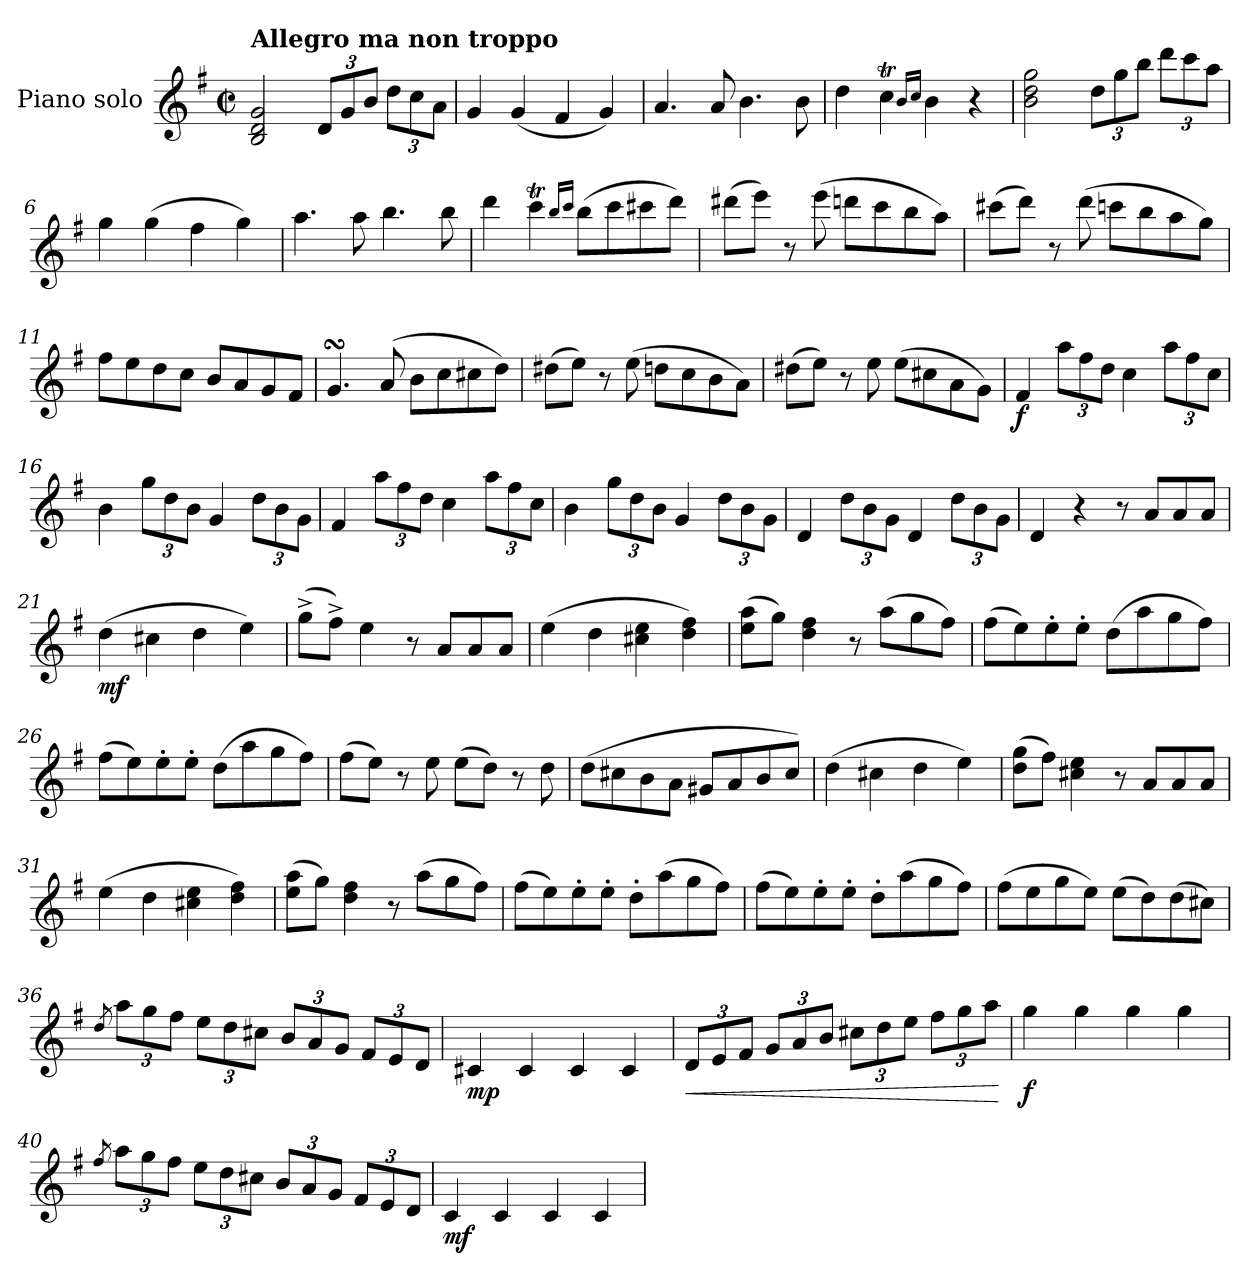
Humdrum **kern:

**kern	**dynam
*part1	*part1
*staff1	*staff1
*I"Piano solo	*
*I'Pno. solo	*
*clefG2	*
*k[f#]	*
*M2/2	*
*met(c|)	*
=1	=1
!LO:TX:a:B:t=Allegro ma non troppo	!
2B/ 2d/ 2g/	.
*Xbrackettup	*
12d/L	.
12g/	.
12b/J	.
12dd\L	.
12cc\	.
12a\J	.
=2	=2
4g/	.
(<4g/	.
4f#/	.
4g/)	.
=3	=3
4.a/	.
8a/	.
4.b\	.
8b\	.
=4	=4
4dd\	.
4ccT\	.
16qb/LL	.
16qcc/JJ	.
4b\	.
4r	.
!!LO:LB:g=z
=5	=5
2b\ 2dd\ 2gg\	.
12dd\L	.
12gg\	.
12bb\J	.
12ddd\L	.
12ccc\	.
12aa\J	.
=6	=6
4gg\	.
(>4gg\	.
4ff#\	.
4gg\)	.
=7	=7
4.aa\	.
8aa\	.
4.bb\	.
8bb\	.
=8	=8
4ddd\	.
4cccT\	.
16qbb/LL	.
16qccc/JJ	.
(>8bb\L	.
8ccc\	.
8ccc#X\	.
8ddd\J)	.
!!LO:LB:g=z
=9	=9
(>8ddd#X\L	.
8eee\J)	.
8r	.
(>8eee\	.
8dddn\L	.
8ccc\	.
8bb\	.
8aa\J)	.
=10	=10
(>8ccc#X\L	.
8ddd\J)	.
8r	.
(>8ddd\	.
8cccn\L	.
8bb\	.
8aa\	.
8gg\J)	.
=11	=11
8ff#\L	.
8ee\	.
8dd\	.
8cc\J	.
8b/L	.
8a/	.
8g/	.
8f#/J	.
=12	=12
4.gsSSs/	.
(>8a/	.
8b\L	.
8cc\	.
8cc#X\	.
8dd\J)	.
!!LO:LB:g=z
=13	=13
(>8dd#X\L	.
8ee\J)	.
8r	.
(>8ee\	.
8ddn\L	.
8cc\	.
8b\	.
8a\J)	.
=14	=14
(>8dd#X\L	.
8ee\J)	.
8r	.
8ee\	.
(>8ee\L	.
8cc#X\	.
8a\	.
8g\J)	.
=15	=15
!	!LO:DY:b
4f#/	f
12aa\L	.
12ff#\	.
12dd\J	.
4cc\	.
12aa\L	.
12ff#\	.
12cc\J	.
!!LO:LB:g=z
=16	=16
4b\	.
12gg\L	.
12dd\	.
12b\J	.
4g/	.
12dd\L	.
12b\	.
12g\J	.
=17	=17
4f#/	.
12aa\L	.
12ff#\	.
12dd\J	.
4cc\	.
12aa\L	.
12ff#\	.
12cc\J	.
=18	=18
4b\	.
12gg\L	.
12dd\	.
12b\J	.
4g/	.
12dd\L	.
12b\	.
12g\J	.
!!LO:LB:g=z
=19	=19
4d/	.
12dd\L	.
12b\	.
12g\J	.
4d/	.
12dd\L	.
12b\	.
12g\J	.
=20	=20
4d/	.
4r	.
8r	.
8a/L	.
8a/	.
8a/J	.
=21	=21
!	!LO:DY:b
(>4dd\	mf
4cc#X\	.
4dd\	.
4ee\)	.
!!LO:PB:g=z
=22	=22
(>8gg^\L	.
8ff#^\J)	.
4ee\	.
8r	.
8a/L	.
8a/	.
8a/J	.
=23	=23
(>4ee\	.
4dd\	.
4cc#X\ 4ee\	.
4dd\ 4ff#\)	.
=24	=24
(>8ee\ 8aa\L	.
8gg\J)	.
4dd\ 4ff#\	.
8r	.
(>8aa\L	.
8gg\	.
8ff#\J)	.
=25	=25
(>8ff#\L	.
8ee\)	.
8ee'\	.
8ee'\J	.
(>8dd\L	.
8aa\	.
8gg\	.
8ff#\J)	.
!!LO:LB:g=z
=26	=26
(>8ff#\L	.
8ee\)	.
8ee'\	.
8ee'\J	.
(>8dd\L	.
8aa\	.
8gg\	.
8ff#\J)	.
=27	=27
(>8ff#\L	.
8ee\J)	.
8r	.
8ee\	.
(>8ee\L	.
8dd\J)	.
8r	.
8dd\	.
=28	=28
(>8dd\L	.
8cc#X\	.
8b\	.
8a\J	.
8g#X/L	.
8a/	.
8b/	.
8cc#/J)	.
=29	=29
(>4dd\	.
4cc#X\	.
4dd\	.
4ee\)	.
!!LO:LB:g=z
=30	=30
(>8dd\ 8gg\L	.
8ff#\J)	.
4cc#X\ 4ee\	.
8r	.
8a/L	.
8a/	.
8a/J	.
=31	=31
(>4ee\	.
4dd\	.
4cc#X\ 4ee\	.
4dd\ 4ff#\)	.
=32	=32
(>8ee\ 8aa\L	.
8gg\J)	.
4dd\ 4ff#\	.
8r	.
(>8aa\L	.
8gg\	.
8ff#\J)	.
=33	=33
(>8ff#\L	.
8ee\)	.
8ee'\	.
8ee'\J	.
8dd'\L	.
(>8aa\	.
8gg\	.
8ff#\J)	.
!!LO:LB:g=z
=34	=34
(>8ff#\L	.
8ee\)	.
8ee'\	.
8ee'\J	.
8dd'\L	.
(>8aa\	.
8gg\	.
8ff#\J)	.
=35	=35
(>8ff#\L	.
8ee\	.
8gg\	.
8ee\J)	.
(>8ee\L	.
8dd\)	.
(>8dd\	.
8cc#X\J)	.
=36	=36
8qdd/	.
12aa\L	.
12gg\	.
12ff#\J	.
12ee\L	.
12dd\	.
12cc#X\J	.
12b/L	.
12a/	.
12g/J	.
12f#/L	.
12e/	.
12d/J	.
!!LO:LB:g=z
=37	=37
!	!LO:DY:b
4c#X/	mp
4c#/	.
4c#/	.
4c#/	.
=38	=38
!	!LO:HP:b
12d/L	<
12e/	.
12f#/J	.
12g/L	.
12a/	.
12b/J	.
12cc#X\L	.
12dd\	.
12ee\J	.
12ff#\L	.
12gg\	.
12aa\J	.
.	[
=39	=39
!	!LO:DY:b
4gg\	f
4gg\	.
4gg\	.
4gg\	.
!!LO:LB:g=z
=40	=40
8qff#/	.
12aa\L	.
12gg\	.
12ff#\J	.
12ee\L	.
12dd\	.
12cc#X\J	.
12b/L	.
12a/	.
12g/J	.
12f#/L	.
12e/	.
12d/J	.
=41	=41
!	!LO:DY:b
4c/	mf
4c/	.
4c/	.
4c/	.
=	=
*-	*-
